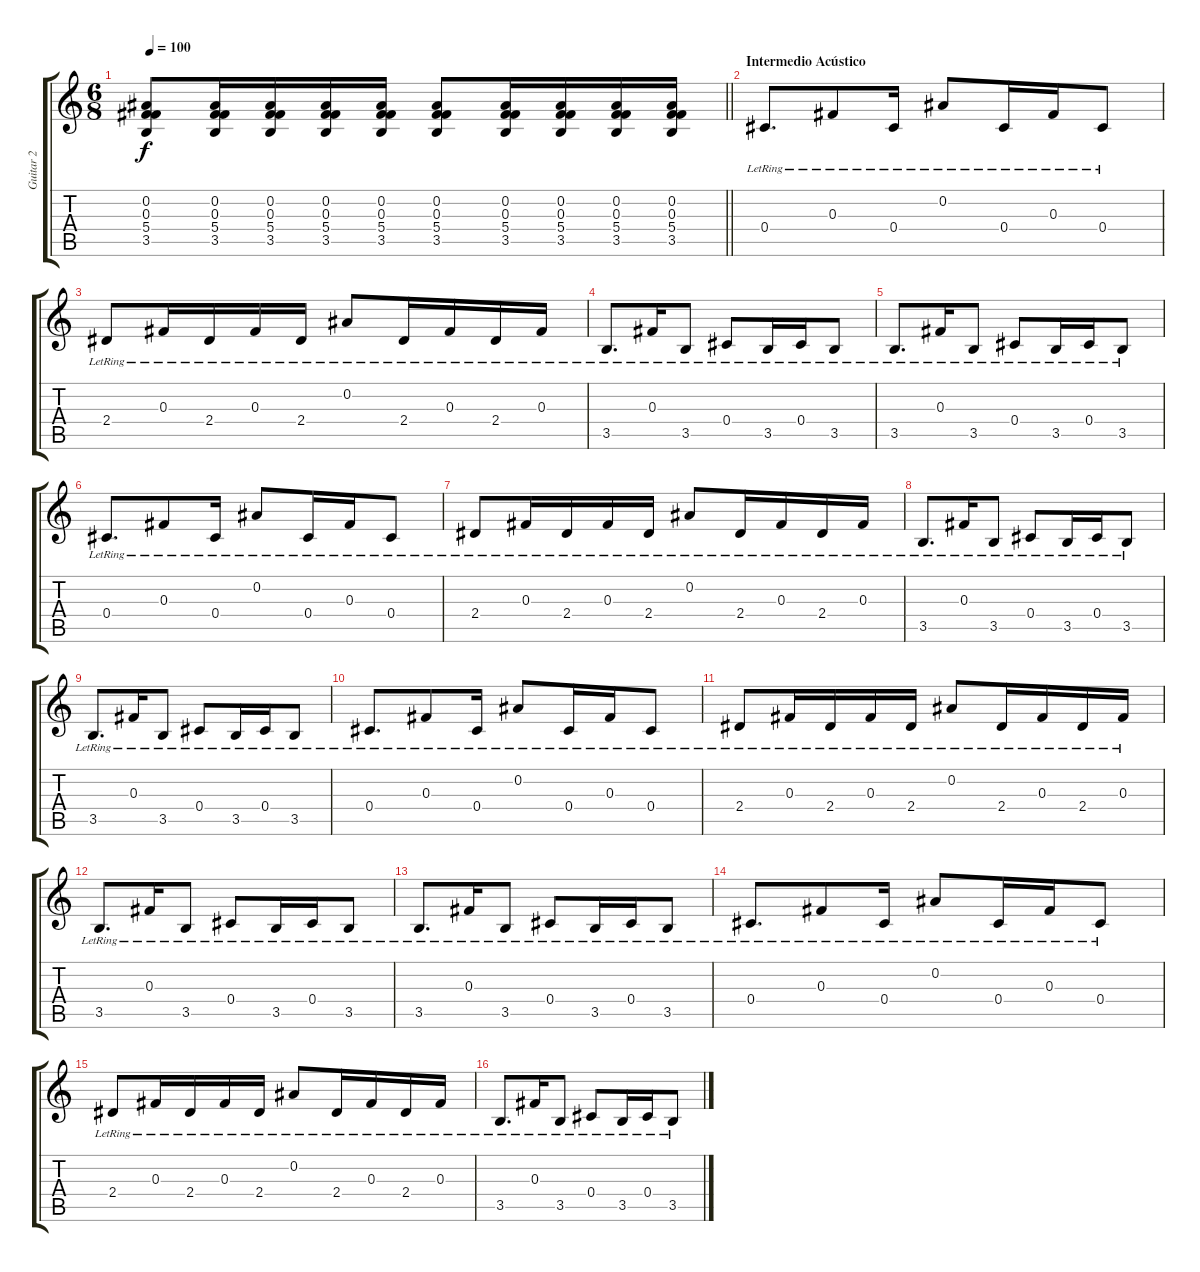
\track ("Guitar 2" "Guitar 2") {instrument acousticguitarsteel}
\staff {score tabs}
\tuning (Eb4 Bb3 Gb3 Db3 Ab2 Eb2) {hide}
\ts (6 8)
\tempo 100
\clef g2
\barLineRight lightlight
\ks c
(0.2 0.3 5.4 3.5).8{dy f} (0.2 0.3 5.4 3.5).16 (0.2 0.3 5.4 3.5).16 (0.2 0.3 5.4 3.5).16 (0.2 0.3 5.4 3.5).16 (0.2 0.3 5.4 3.5).8 (0.2 0.3 5.4 3.5).16 (0.2 0.3 5.4 3.5).16 (0.2 0.3 5.4 3.5).16 (0.2 0.3 5.4 3.5).16 |
\section ("" "Intermedio Acústico")
0.4{lr}.8{d} 0.3{lr}.8 0.4{lr}.16 0.2{lr}.8 0.4{lr}.16 0.3{lr}.16 0.4{lr}.8 |
2.4{lr}.8 0.3{lr}.16 2.4{lr}.16 0.3{lr}.16 2.4{lr}.16 0.2{lr}.8 2.4{lr}.16 0.3{lr}.16 2.4{lr}.16 0.3{lr}.16 |
3.5{lr}.8{d} 0.3{lr}.16 3.5{lr}.8 0.4{lr}.8 3.5{lr}.16 0.4{lr}.16 3.5{lr}.8 |
3.5{lr}.8{d} 0.3{lr}.16 3.5{lr}.8 0.4{lr}.8 3.5{lr}.16 0.4{lr}.16 3.5{lr}.8 |
0.4{lr}.8{d} 0.3{lr}.8 0.4{lr}.16 0.2{lr}.8 0.4{lr}.16 0.3{lr}.16 0.4{lr}.8 |
2.4{lr}.8 0.3{lr}.16 2.4{lr}.16 0.3{lr}.16 2.4{lr}.16 0.2{lr}.8 2.4{lr}.16 0.3{lr}.16 2.4{lr}.16 0.3{lr}.16 |
3.5{lr}.8{d} 0.3{lr}.16 3.5{lr}.8 0.4{lr}.8 3.5{lr}.16 0.4{lr}.16 3.5{lr}.8 |
3.5{lr}.8{d} 0.3{lr}.16 3.5{lr}.8 0.4{lr}.8 3.5{lr}.16 0.4{lr}.16 3.5{lr}.8 |
0.4{lr}.8{d} 0.3{lr}.8 0.4{lr}.16 0.2{lr}.8 0.4{lr}.16 0.3{lr}.16 0.4{lr}.8 |
2.4{lr}.8 0.3{lr}.16 2.4{lr}.16 0.3{lr}.16 2.4{lr}.16 0.2{lr}.8 2.4{lr}.16 0.3{lr}.16 2.4{lr}.16 0.3{lr}.16 |
3.5{lr}.8{d} 0.3{lr}.16 3.5{lr}.8 0.4{lr}.8 3.5{lr}.16 0.4{lr}.16 3.5{lr}.8 |
3.5{lr}.8{d} 0.3{lr}.16 3.5{lr}.8 0.4{lr}.8 3.5{lr}.16 0.4{lr}.16 3.5{lr}.8 |
0.4{lr}.8{d} 0.3{lr}.8 0.4{lr}.16 0.2{lr}.8 0.4{lr}.16 0.3{lr}.16 0.4{lr}.8 |
2.4{lr}.8 0.3{lr}.16 2.4{lr}.16 0.3{lr}.16 2.4{lr}.16 0.2{lr}.8 2.4{lr}.16 0.3{lr}.16 2.4{lr}.16 0.3{lr}.16 |
3.5{lr}.8{d} 0.3{lr}.16 3.5{lr}.8 0.4{lr}.8 3.5{lr}.16 0.4{lr}.16 3.5{lr}.8
